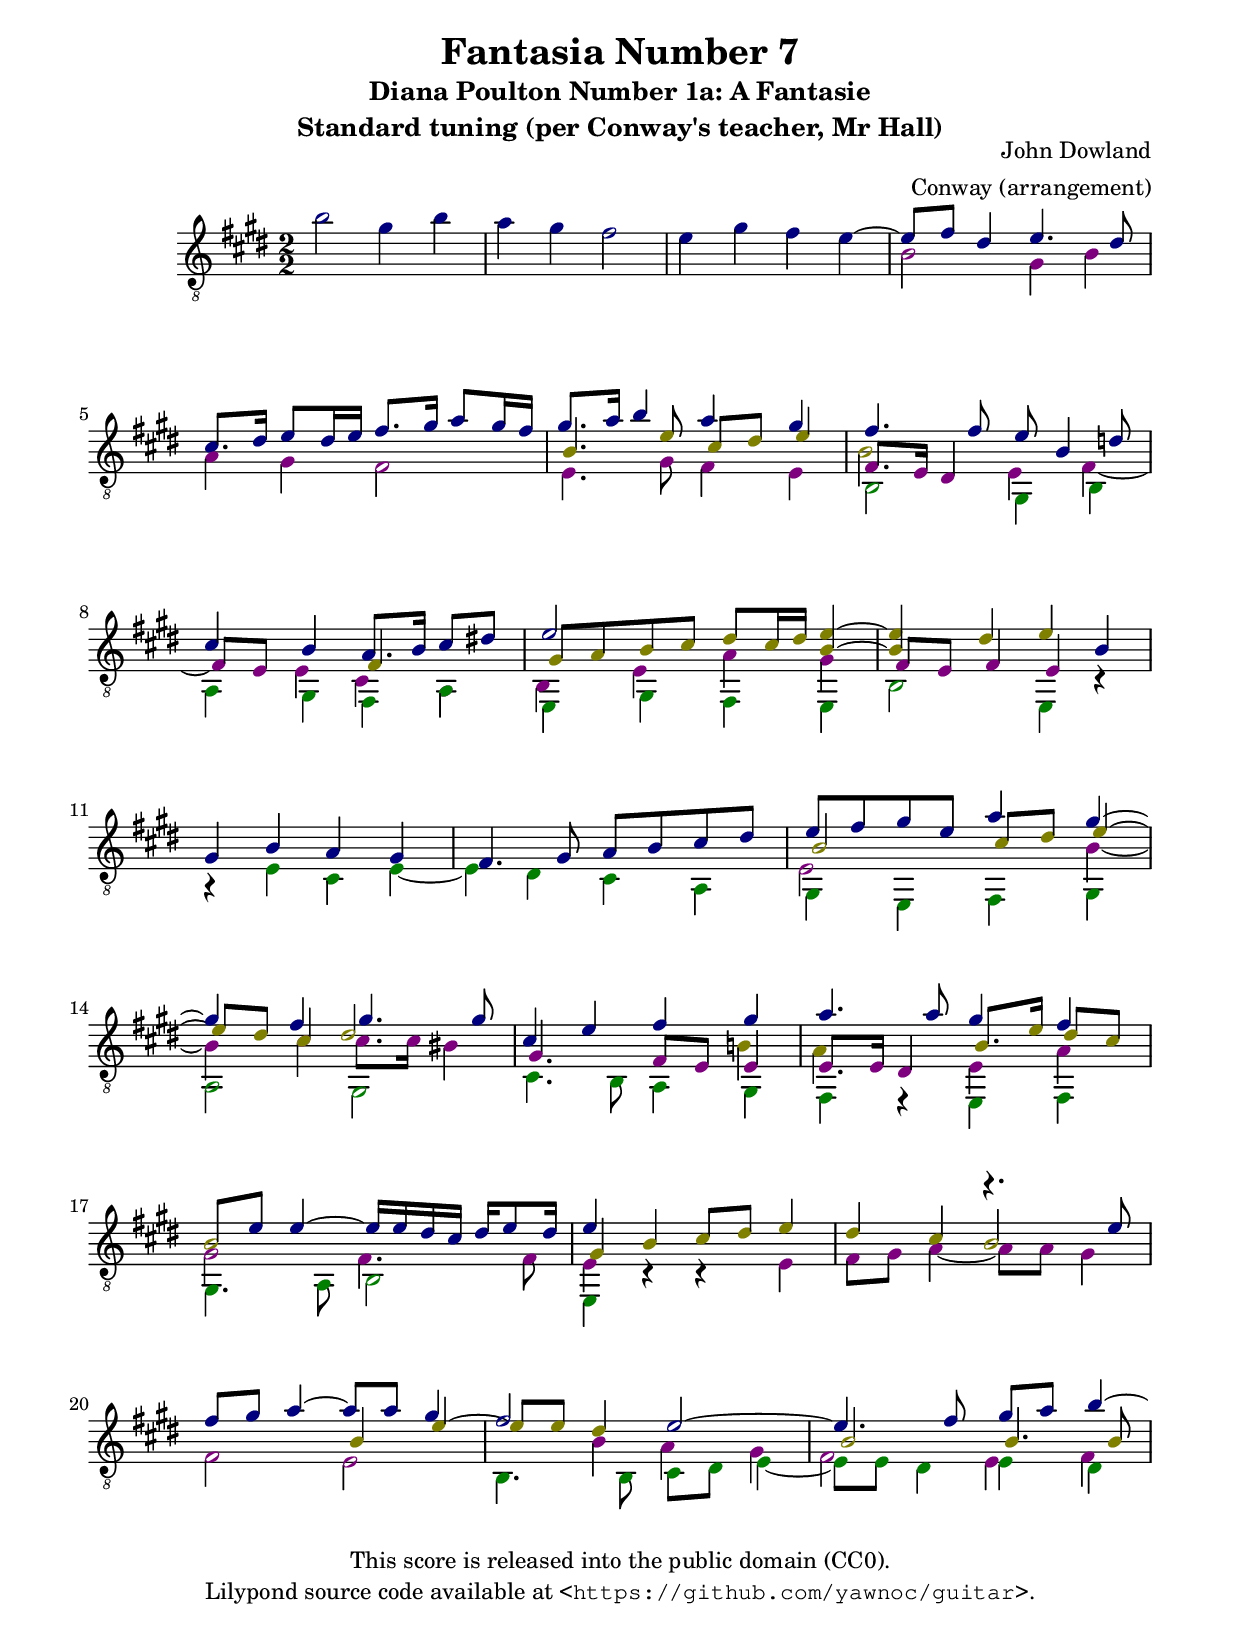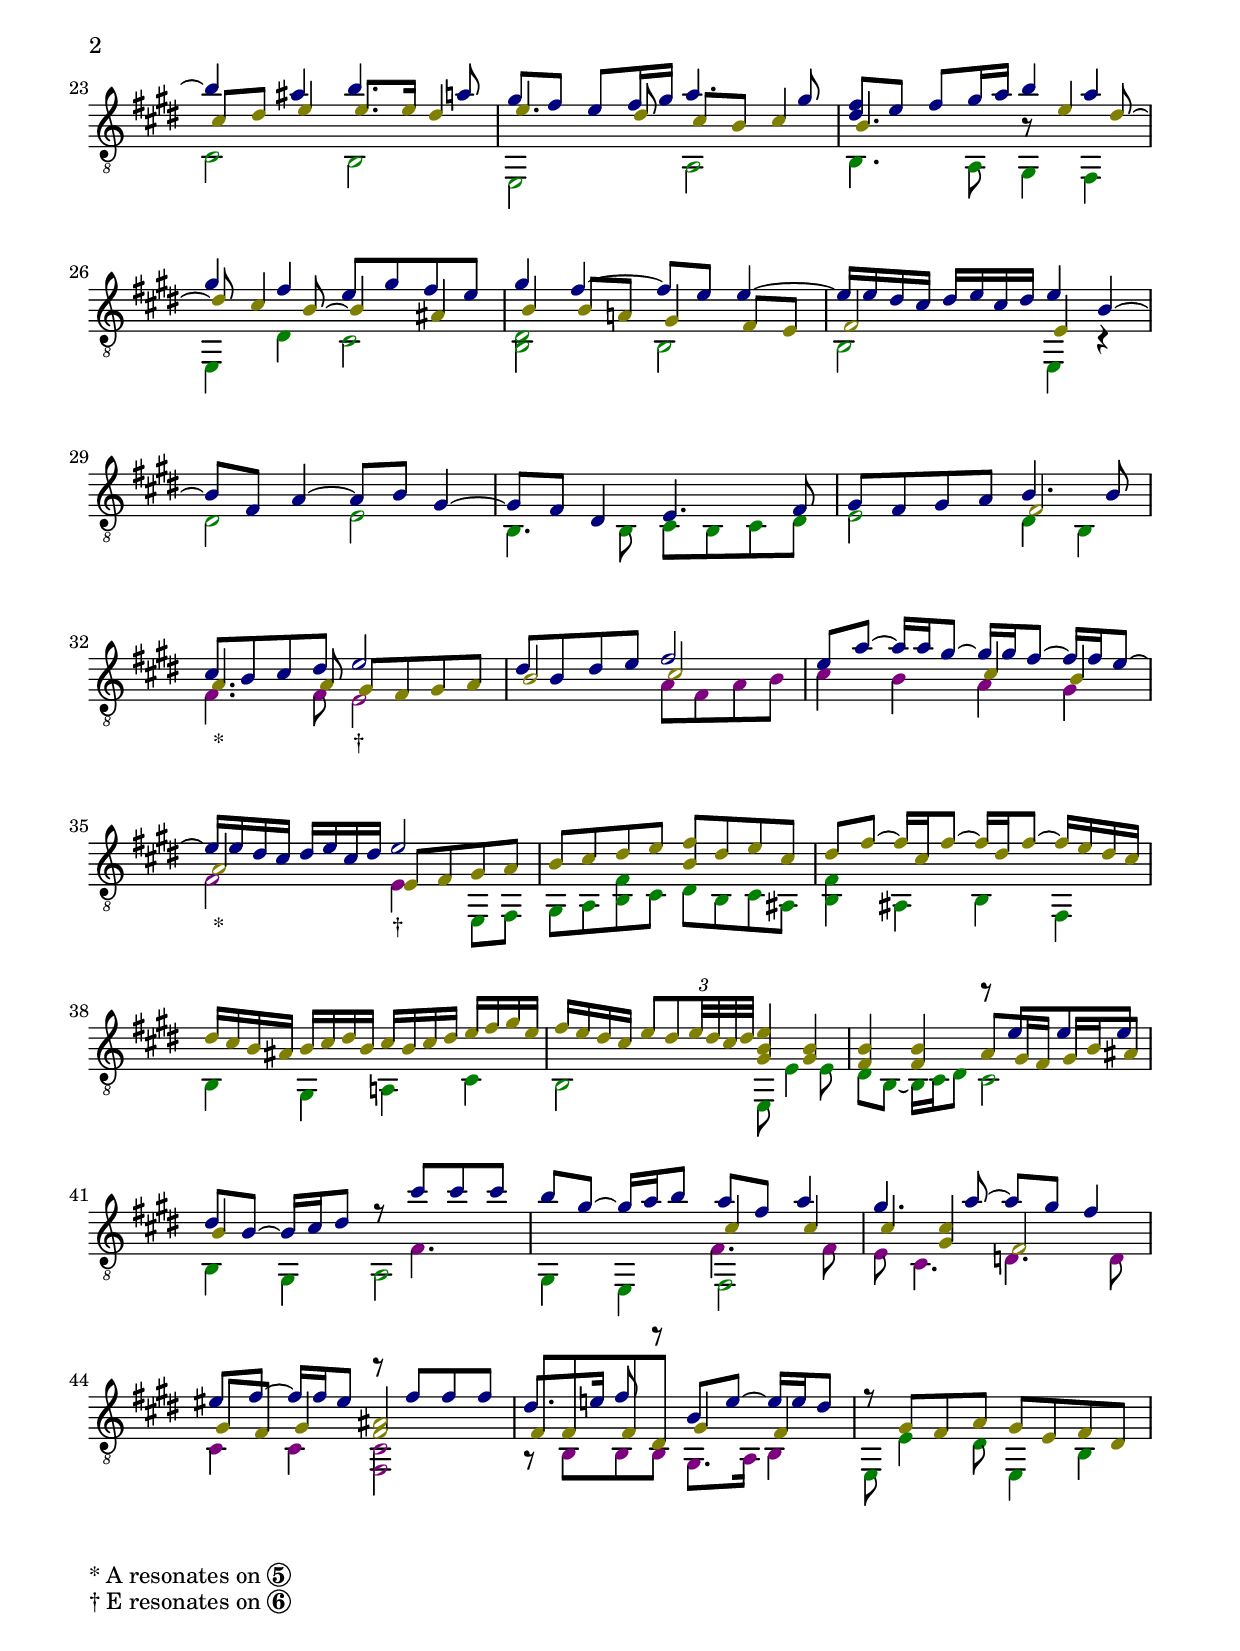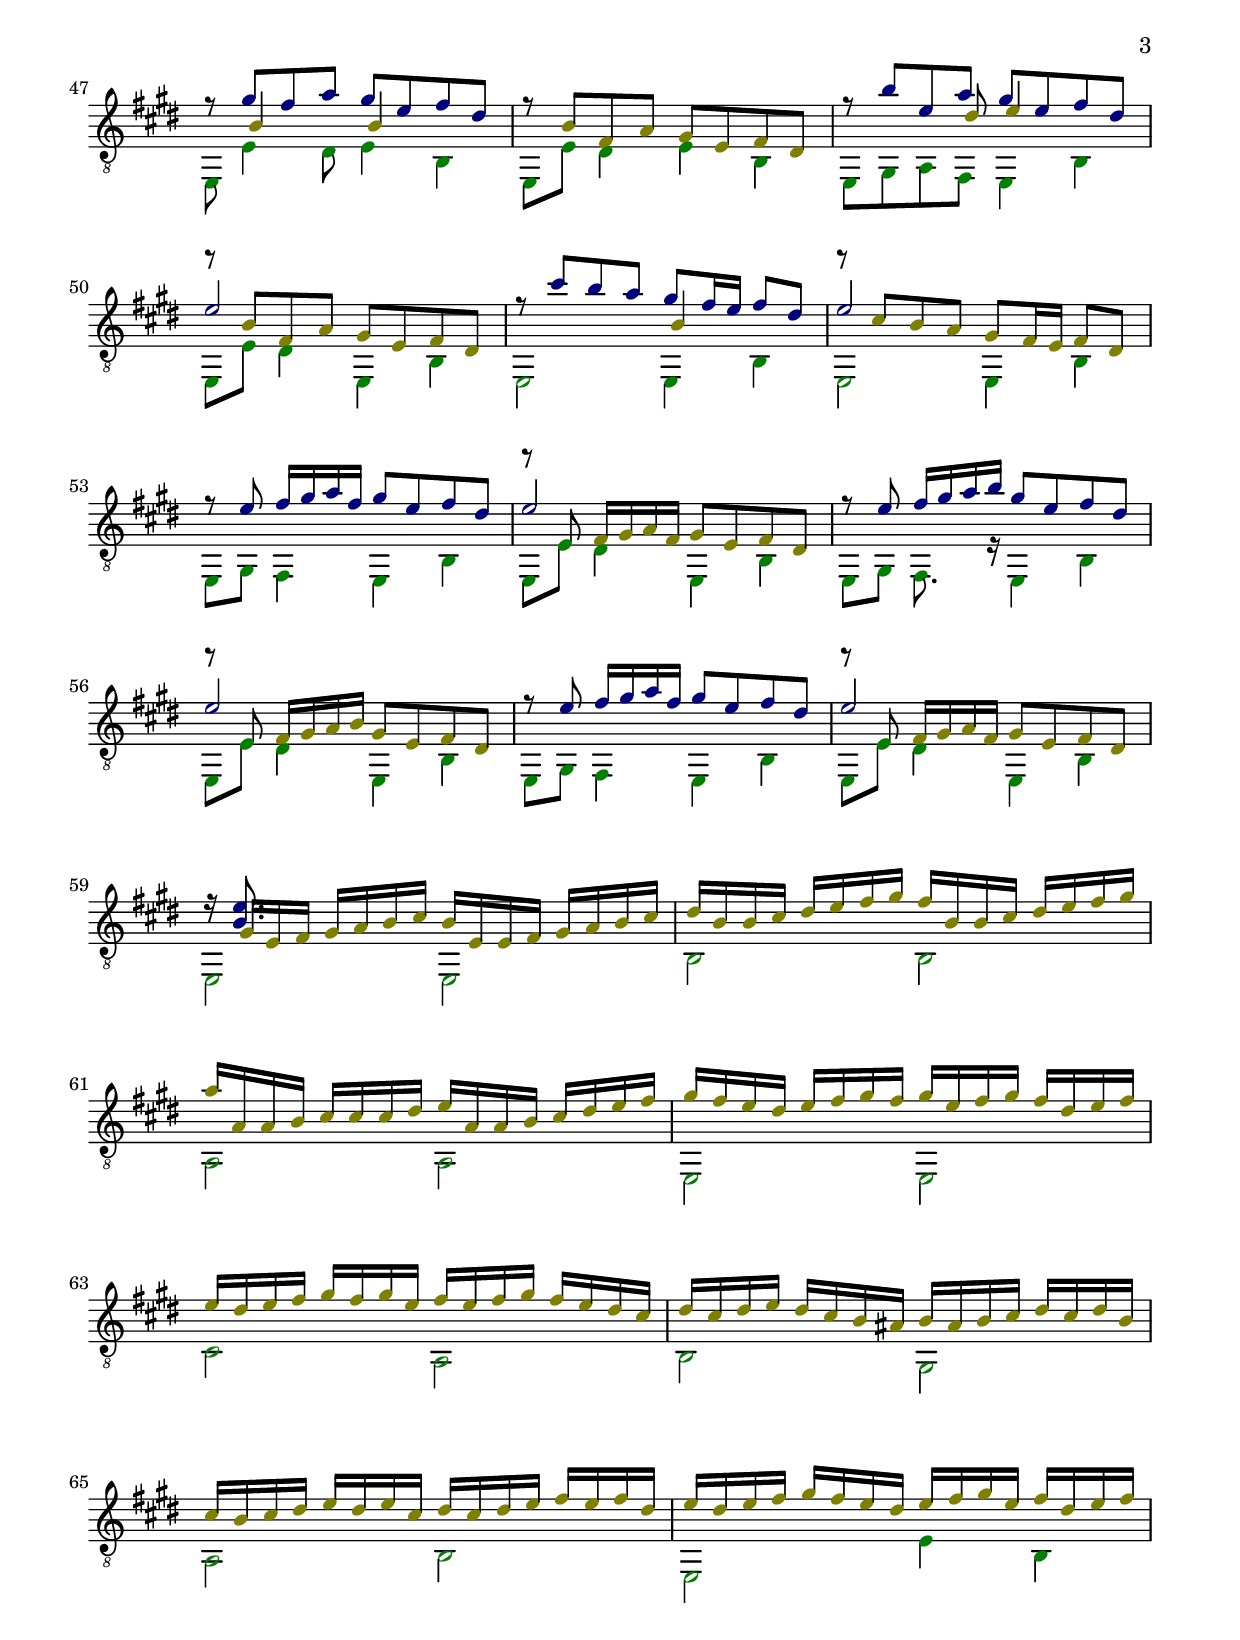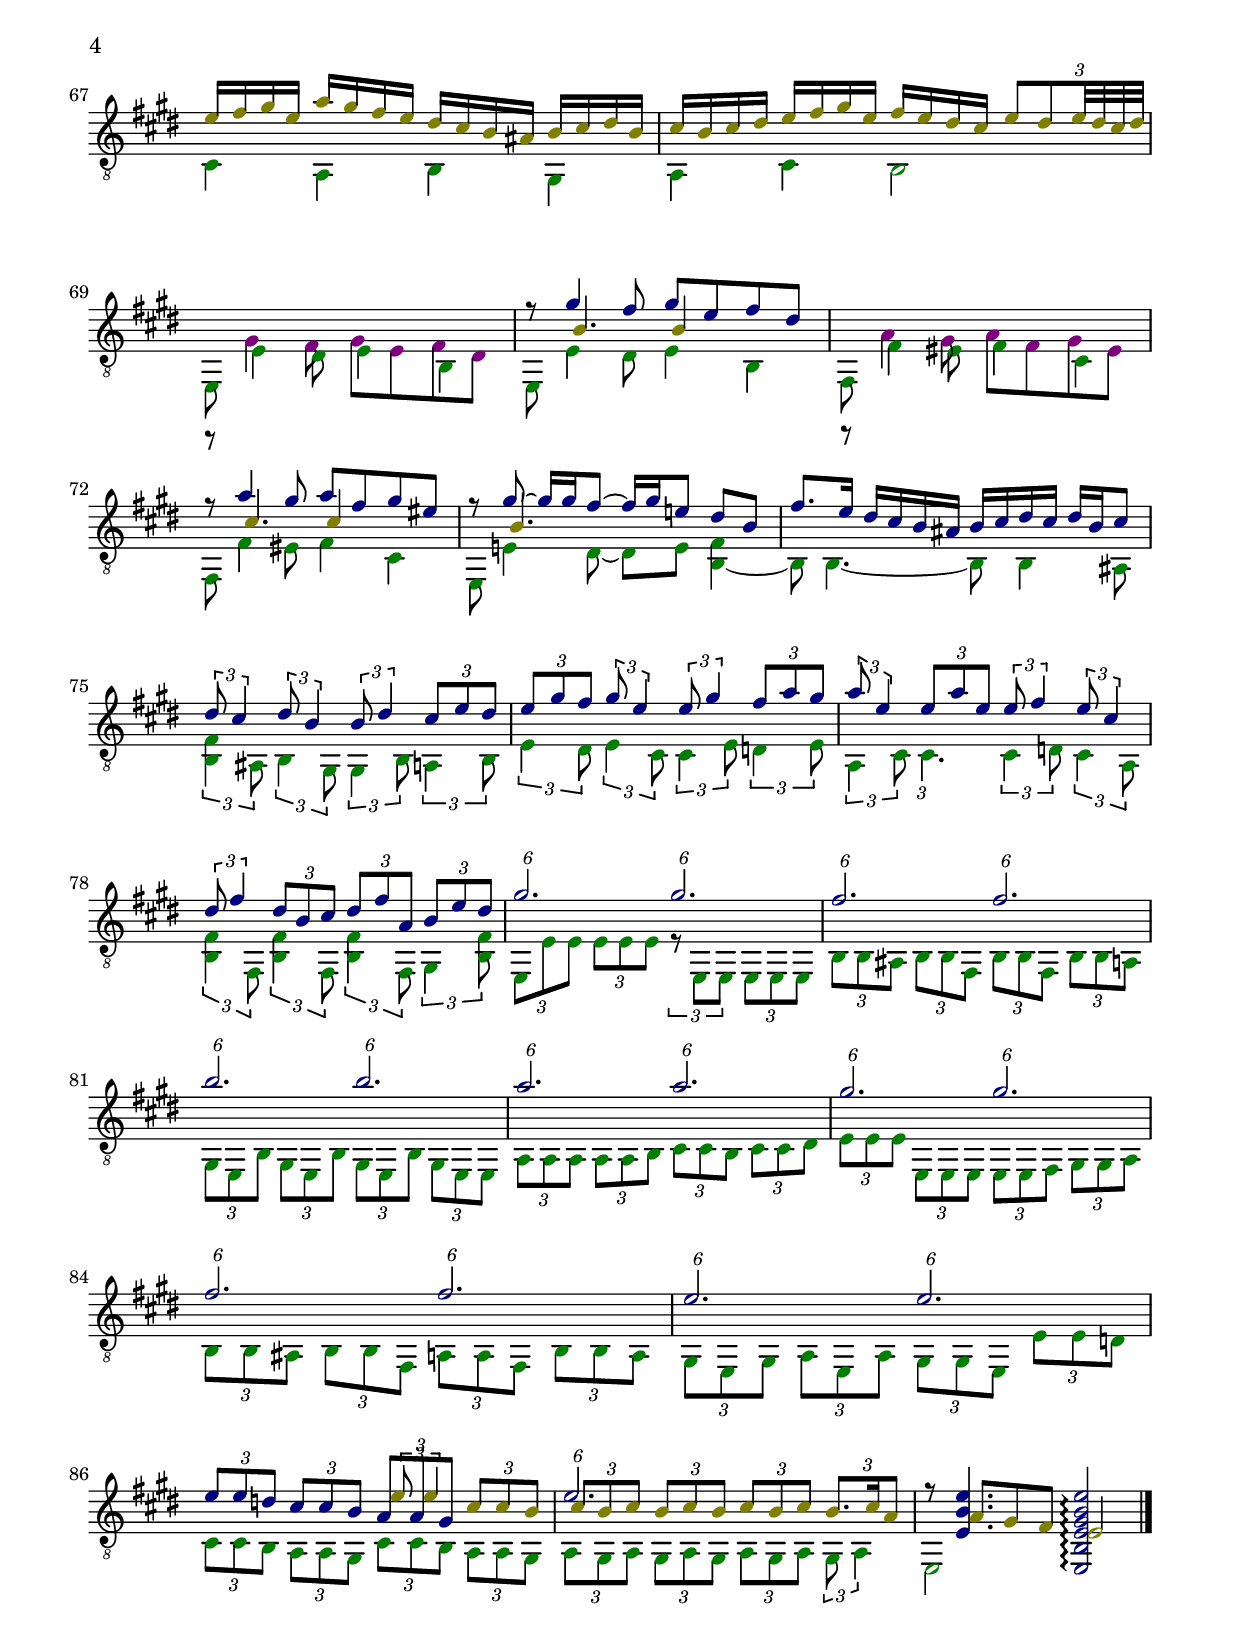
\version "2.18.2"


%%%%%%%%%%%%%%%%%%%%%%%%%%%%%%%%%%%%%%%%%%%%%%%%%%%%%%%%%%%%%%%%
% General
%%%%%%%%%%%%%%%%%%%%%%%%%%%%%%%%%%%%%%%%%%%%%%%%%%%%%%%%%%%%%%%%

\paper {
  top-margin = 1.5\cm
  left-margin = 1.5\cm
  right-margin = 1.5\cm
  bottom-margin = 1.5\cm
  ragged-last-bottom = ##f
  footnote-separator-markup = \markup { \vspace #1.5 }
}

globalSettings = {
  \accidentalStyle modern
  \compressFullBarRests
  \mergeDifferentlyHeadedOn
  \mergeDifferentlyDottedOn
  \numericTimeSignature
  \pointAndClickOff
  \override TextScript.extra-offset = #'(0 . 0.7)
  \override Score.FootnoteItem.annotation-line = ##f
}

origin-url = "https://github.com/yawnoc/guitar"

\header {
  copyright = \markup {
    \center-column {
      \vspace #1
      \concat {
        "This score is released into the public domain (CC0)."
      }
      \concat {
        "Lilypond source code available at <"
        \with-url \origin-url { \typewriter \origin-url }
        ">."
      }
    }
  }
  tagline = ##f
}

triplet = #(define-music-function
  (parser location music) (ly:music?)
  #{
    \tuplet 3/2 { $music }
  #}
)

tripletDuple = #(define-music-function
  (parser location music) (ly:music?)
  #{
    \tuplet 6/4 { $music }
  #}
)

overrideBeamedStemLengths = #(define-scheme-function
  (parser location lengths) (list?)
  #{
    \override Stem.details.beamed-lengths = $lengths
  #}
)
revertBeamedStemLengths = { \revert Stem.details.beamed-lengths }

overrideBeamVerticalPositions = #(define-scheme-function
  (parser location positions) (pair?)
  #{
    \override Beam.positions = $positions
  #}
)

%%%%%%%%%%%%%%%%%%%%%%%%%%%%%%%%%%%%%%%%%%%%%%%%%%%%%%%%%%%%%%%%
% Semantic bar lines
%%%%%%%%%%%%%%%%%%%%%%%%%%%%%%%%%%%%%%%%%%%%%%%%%%%%%%%%%%%%%%%%

barLineGoto = { \bar "||" }
barLineKeyChange = { \bar "||" }
barLineEnd = { \bar "|." }

%%%%%%%%%%%%%%%%%%%%%%%%%%%%%%%%%%%%%%%%%%%%%%%%%%%%%%%%%%%%%%%%
% Guitar notation
%%%%%%%%%%%%%%%%%%%%%%%%%%%%%%%%%%%%%%%%%%%%%%%%%%%%%%%%%%%%%%%%

stringNumbersAbove = { \set stringNumberOrientations = #'(up) }
stringNumbersBelow = { \set stringNumberOrientations = #'(down) }

fingeringAbove = { \set fingeringOrientations = #'(up) }
fingeringBelow = { \set fingeringOrientations = #'(down) }
fingeringAleft = { \set fingeringOrientations = #'(left) }
fingeringAright = { \set fingeringOrientations = #'(right) }

startGraceMusic = {
  <>(
  \override Fingering.font-size = -6
}
stopGraceMusic = {
  \revert Fingering.font-size
  <>)
}

overrideHorizontalShift = #(define-scheme-function
  (parser location distance) (number?)
  #{
    \override NoteColumn.force-hshift = $distance
  #}
)
revertHorizontalShift = { \revert NoteColumn.force-hshift }

barreSpan = #(define-music-function
  (parser location label offsetPair music)
  (string? (pair? (cons 0 0)) ly:music?)
  (let
    (
      (elements (extract-named-music music '(NoteEvent EventChord)))
    )
    (if
      (pair? elements)
      (let
        (
          (first-element (first elements))
          (last-element (last elements))
        )
        (set!
          (ly:music-property first-element 'articulations)
          (cons
            (make-music 'TextSpanEvent 'span-direction -1)
            (ly:music-property first-element 'articulations)
          )
        )
        (set!
          (ly:music-property last-element 'articulations)
          (cons
            (make-music 'TextSpanEvent 'span-direction 1)
            (ly:music-property last-element 'articulations)
          )
        )
      )
    )
  )
  #{
    \once \override TextSpanner.font-shape = #'upright
    \once \override TextSpanner.style = #'line
    \once \override TextSpanner.extra-offset = #offsetPair
    \once \override TextSpanner.bound-details = #`(
      (left
        (text . ,#{ \markup { \raise #-0.7 { #label \hspace #0.7 }} #})
        (Y . 0)
        (padding . -0.8)
        (attach-dir . -2)
      )
      (right
        (text . ,#{ \markup { \draw-line #'(0 . -1.3) } #}) ;; draw hook
        (Y . 0)
        (padding . -0.5)
        (attach-dir . 2)
      )
    )
    \once \override TextSpanner #'after-line-breaking = #(lambda (grob)
      (let*
        (
          (originalGrob (ly:grob-original grob))
          (splitGrobs (ly:spanner-broken-into originalGrob))
        )
        (if
          (and
            (>= (length splitGrobs) 2)
            (not (eq? (car (last-pair splitGrobs)) grob))
          )
          (begin
            (ly:grob-set-nested-property! grob
              '(bound-details right text)
              #{ \markup { \draw-line #'(0 . 0) } #} ;; suppress draw hook
            )
            (ly:grob-set-property! grob
              'extra-offset
              (cons
                (car offsetPair)
                (+ (cdr offsetPair) 0.7) ;; correction for suppressed hook
              )
            )
            (ly:grob-set-nested-property! grob
              '(bound-details right padding)
              #'-3 ;; increase spanner length
            )
          )
        )
      )
    )
    $music
  #}
)

barre = #(define-scheme-function
  (parser location label) (string?)
  #{
    \markup {
      \center-align {
        \hspace #0.7
        $label
      }
    }
  #}
)

nudgeNextBarre = #(define-scheme-function
  (parser location distance) (number?)
  #{
    \once \override TextScript.X-offset = $distance
  #}
)

position = #(define-scheme-function
  (parser location label) (string?)
  #{
    \markup {
      \center-align {
        \hspace #0.5
        $label
      }
    }
  #}
)

#(define-markup-command
  (markupString layout properties stringNumber) (markup?)
  (interpret-markup layout properties
    #{
      \markup \circle { \bold #stringNumber }
    #}
  )
)

#(define-markup-command
  (resonatesOn layout properties note stringNumber) (markup? markup?)
  (interpret-markup layout properties
    #{
      \markup { #note "resonates on" \markupString #stringNumber }
    #}
  )
)

%%%%%%%%%%%%%%%%%%%%%%%%%%%%%%%%%%%%%%%%%%%%%%%%%%%%%%%%%%%%%%%%
% Goto statements
%%%%%%%%%%%%%%%%%%%%%%%%%%%%%%%%%%%%%%%%%%%%%%%%%%%%%%%%%%%%%%%%

overrideGotoVisibility = {
  \once \override Score.RehearsalMark #'break-visibility = #'#(#t #t #f)
}

makeGotoMark = #(define-scheme-function
  (parser location label) (string?)
  #{
    \mark \markup { \small \italic $label }
  #}
)

simultaneousMarkSeparator = {
  \cadenzaOn
    s1073741824 % stupid, but works
  \cadenzaOff
}

coda = {
  \overrideGotoVisibility
  \mark \markup { \musicglyph #"scripts.coda" }
}

fine = {
  \overrideGotoVisibility
  \makeGotoMark Fine
}

dcAlCoda = {
  \overrideGotoVisibility
  \makeGotoMark "D.C. al Coda"
}

dcAlFine = {
  \overrideGotoVisibility
  \makeGotoMark "D.C. al Fine"
}

toCoda = {
  \overrideGotoVisibility
  \makeGotoMark "to Coda"
}



\header {
  title = "Fantasia Number 7"
  subtitle = \markup {
    \center-column {
      "Diana Poulton Number 1a: A Fantasie"
      "Standard tuning (per Conway's teacher, Mr Hall)"
    }
  }
  composer = "John Dowland"
  arranger = "Conway (arrangement)"
}


initialSignatures = {
  \clef "treble_8"
  \key e \major
  \time 2/2
  \set Timing.beamExceptions = #'()
  \set Timing.baseMoment = #(ly:make-moment 1/4)
  \set Timing.beatStructure = #'(1 1 1 1)
  \set Timing.beamExceptions = #'(
    (
      end
        .
      (
        ((1 . 8) . (4 4)) ;; quavers by fours
        ((1 . 12) . (3 3 3 3)) ;; anything shorter by beat
      )
    )
  )
}


highVoiceMusic = {
  
  \override NoteHead.color = #darkblue
  
  % Main theme high
  \barNumberCheck #1
  \relative c'' {
    \stemDown
    b2 gis4 b |
    a gis fis2 |
    e4 gis fis e~ |
    \stemUp
    e8 fis dis4 e4. dis8 |
    cis8. dis16 e8 dis16 e fis8. gis16 a8 gis16 fis |
    gis8. a16 b4 a gis |
    fis4. fis8 e8 b4 d8 |
    cis4 b a8. b16 cis8 dis |
    e2 s2 |
    s2 s4
  }
  
  % Main theme low
  \barNumberCheck #10
  \relative c' {
    b4 |
    gis b a gis |
    fis4. gis8 a b cis dis |
    e fis gis e a4 gis~ |
    gis
      \shiftOn
        \once \overrideHorizontalShift #-0.5
        fis
      \shiftOff
      \once \overrideHorizontalShift #0.5 gis4. gis8 |
    \once \overrideHorizontalShift #-0.25 cis,4 e fis gis |
    a4. a8 gis4 fis |
    \once \hide NoteHead b,8 e e4~ e16 e dis cis dis16 e8 dis16 |
    e4
  }
  
  % Tee-tee taa high
  \barNumberCheck #18
  \relative c' {
    s4 s2 |
    s2 r4. e8 |
    fis8 gis a4~ a8 a gis4 |
    fis2 e2~ |
    e4. fis8 gis8 a b4~ |
    b ais b4. a8 |
    gis8 fis e8 fis16 gis a4. gis8 |
    <fis dis>8 e fis8 gis16 a b4 a |
    gis fis e8 gis fis e |
    gis4 fis~ fis8 e e4~ |
    e16 e dis cis dis e cis dis e4
  }
  
  % Tee-tee taa low
  \barNumberCheck #28
  \relative c' {
    b4~ |
    b8 fis a4~ a8 b gis4~ |
    gis8 fis dis4 e4. fis8 |
    gis fis gis a b4. b8 |
    cis b cis dis e2 |
    dis8 b dis e fis2 |
    e8 a~ a16 a gis8~ gis16 gis fis8~ fis16 fis e8~ |
    e16 e dis cis dis e cis dis e2 |
  }
  
  % Ascending scale
  \barNumberCheck #36
  {
    s1 * 3 |
    s2
  }
  
  % Tee-tee-tee
  \barNumberCheck #39
  \relative c' {
    s2 |
    s2 r8 e e e |
    dis b~ b16 cis dis8 r8 cis' cis cis |
    b8 gis~ gis16 a b8 a8 fis a4 |
    gis4. a8~ a gis fis4 |
    eis8 fis~ fis16 fis eis8 r8 fis fis fis |
    dis8. e16 fis8 r b,8 e~ e16 e dis8 |
  }
  
  % Majestic theme
  \barNumberCheck #46
  \relative c'' {
    s1 |
    r8 gis fis a gis e fis dis |
    s1 |
    r8 b' e, a gis e fis dis |
    e2 s2 |
    r8 cis' b a gis8 fis16 e fis8 dis |
    e2 s2 |
    r8 e fis16 gis a fis gis8 e fis dis |
    e2 s2 |
    r8 e fis16 gis a b gis8 e fis dis |
    e2 s2 |
    r8 e fis16 gis a fis gis8 e fis dis |
    e2 s2 |
  }
  
  % Scale runs
  \barNumberCheck #59
  \relative c' {
    r16 <e b>8. s4 s2 |
    s1 * 9 |
  }
  
  % Majestic interlude
  \barNumberCheck #69
  \relative c'' {
    s1 |
    r8 gis4 fis8 gis e fis dis |
    s1 |
    r8 a'4 gis8 a fis gis eis |
    r8 gis~ gis16 gis fis8~ fis16 gis e8 dis b |
    fis'8. e16 dis cis b ais
      b16 cis dis cis dis b cis8 |
  }
  
  % Triple runs
  \barNumberCheck #75
  \relative c' {
    \triplet { dis8 cis4 } \triplet { dis8 b4 }
      \triplet { b8 dis4 } \triplet { cis8 e dis } |
    \triplet { e8 gis fis } \triplet { gis8 e4 }
      \triplet { e8 gis4 } \triplet { fis8 a gis } |
    \triplet { a8 e4 } \triplet { e8 a e }
      \triplet { e8 fis4 } \triplet { e8 cis4 } |
    \triplet { dis8 fis4 } \triplet { dis8 b cis }
      \triplet { dis8 fis a, } \triplet { b e dis } |
    \tripletDuple { gis2. } \tripletDuple { gis } |
    \tripletDuple { fis } \tripletDuple { fis } |
    \tripletDuple { b } \tripletDuple { b } |
    \tripletDuple { a } \tripletDuple { a } |
    \tripletDuple { gis } \tripletDuple { gis } |
    \tripletDuple { fis } \tripletDuple { fis } |
    \tripletDuple { e } \tripletDuple { e } |
    \triplet { e8 e d } \triplet { cis cis b }
      \triplet { a a gis } s4 |
    \tripletDuple { e'2. } s2 |
  }
  
  % Finishing chords
  \barNumberCheck #88
  \relative c {
    r8 <e b' e>4.
      <e, b' e gis b e>2 \arpeggio
      \barLineEnd
  }
  
}


lowVoiceMusic = {
  
  \override NoteHead.color = #darkgreen
  
  % Main theme high
  \barNumberCheck #1
  \relative c {
    s1 * 6 |
    b2 gis4 b |
    a gis fis a |
    e gis fis e |
    b'2 e,4
  }
  
  % Main theme low
  \barNumberCheck #10
  \relative c {
    r4 |
    r4 e cis e~ |
    e dis cis a |
    gis e fis gis |
    a2 gis |
    cis4. b8 a4 gis |
    fis r e fis |
    gis4. a8 b2 |
    e,4
  }
  
  % Tee-tee taa high
  \barNumberCheck #18
  \relative c {
    s4 s4 s4 |
    s1 * 2 |
    b4. b8 cis8 dis e4~ |
    e8 e dis4 e4 dis |
    cis2 b |
    e, a |
    b4. a8 gis4 fis |
    e dis' cis2 |
    <b dis> b |
    b e,4
  }
  
  % Tee-tee taa low
  \barNumberCheck #28
  \relative c {
    r4 |
    dis2 e |
    b4. b8 cis b cis dis |
    e2 dis4 b |
    s1 * 3 |
    s2
  }
  
  % Ascending scale
  \barNumberCheck #35
  \relative c, {
    s4 e8 fis |
    gis a <b fis'> cis dis b cis ais |
    <b fis'>4 ais b fis |
    b gis a cis |
    b2
  }
  
  % Tee-tee-tee
  \barNumberCheck #39
  \relative c, {
    e8 e'4 e8 |
    dis8 b~ b16 cis dis8 cis2 |
    b4 gis a2 |
    gis4 e fis2 |
    s1 * 3 |
  }
  
  % Majestic theme
  \barNumberCheck #46
  \relative c, {
    e8 e'4 dis8 e,4 b' |
    e,8 e'4 dis8 e4 b |
    e,8 e' dis4 e b |
    e,8 gis a fis e4 b' |
    e,8 e' dis4 e, b' |
    e,2 e4 b' |
    e,2 e4 b' |
    e,8 gis fis4 e b' |
    e,8 e' dis4 e, b' |
    e,8[ gis] fis8. r16 e4 b' |
    e,8 e' dis4 e, b' |
    e,8 gis fis4 e b' |
    e,8 e' dis4 e, b' |
  }
  
  % Scale runs
  \barNumberCheck #59
  \relative c, {
    e2 e |
    b' b |
    a a |
    e e |
    cis' a |
    b gis |
    a b |
    e, e'4 b |
    cis a b gis |
    a cis b2 |
  }
  
  % Majestic interlude
  \barNumberCheck #69
  \relative c, {
    e8 e'4 dis8 e4 b |
    e,8 e'4 dis8 e4 b |
    fis8 fis'4 eis8 fis4 cis |
    fis,8 fis'4 eis8 fis4 cis |
    e,8 e'4 dis8~ dis e <b~ fis'>4 |
    b8 b4.~ b8 b4 ais8 |
  }
  
  % Triple runs
  \barNumberCheck #75
  \relative c {
    \triplet { <b fis'>4 ais8 } \triplet { b4 gis8 }
      \triplet { gis4 b8 } \triplet { a4 b8 } |
    \triplet { e4 dis8 } \triplet { e4 cis8 }
      \triplet { cis4 e8 } \triplet { d4 e8 } |
    \triplet { a,4 cis8 } \triplet { cis4. }
      \triplet { cis4 d8 } \triplet { cis4 a8 } |
    \triplet { <b fis'>4 fis8 } \triplet { <b fis'>4 fis8 }
      \triplet { <b fis'>4 fis8 } \triplet { gis4 <b fis'>8 } |
    \triplet { e,8 e' e } \triplet { e e e }
      \triplet { r e, e } \triplet { e e e } |
    \triplet { b' b ais } \triplet { b b fis }
      \triplet { b b fis } \triplet { b b a } |
    \triplet { gis e b' } \triplet { gis e b' }
      \triplet { gis e b' } \triplet { gis e e } |
    \triplet { a a a } \triplet { a a b }
      \triplet { cis cis b } \triplet { cis cis dis } |
    \triplet { e e e } \triplet { e, e e }
      \triplet { e e fis } \triplet { gis gis a } |
    \triplet { b b ais } \triplet { b b fis }
      \triplet { a a fis } \triplet { b b a } |
    \triplet { gis e gis } \triplet { a e a }
      \triplet { gis gis e } \triplet { e' e d } |
    \triplet { cis cis b } \triplet { a a gis }
      \triplet { cis cis b } \triplet { a a gis } |
    \triplet { a gis a } \triplet { gis a gis }
      \triplet { a gis a } \triplet { gis8 a4 } |
  }
  
  % Finishing chords
  \barNumberCheck #88
  \relative c, {
    e2 s2 |
  }
  
}


upperMiddleVoiceMusic = {
  
  \override NoteHead.color = #darkyellow
  
  % Main theme high
  \barNumberCheck #1
  \relative c' {
    s1 * 5 |
    \once \overrideHorizontalShift #0.4 b4. e8 cis8 dis e4 |
    \stemDown
    b2 s2 |
    \stemUp
    s2 fis4 s4 |
    gis8 a b cis dis8 cis16 \shiftOff dis <e~ b~>4 |
    <e b> dis e
    \shiftOn
  }
  
  % Main theme low
  \barNumberCheck #10
  \relative c' {
    s4 |
    s1 * 2 |
    b2 cis8 dis e4~ |
    e8 dis
      \shiftOff cis4 \shiftOn
      \once \overrideHorizontalShift #-0.75 dis2 |
    s2 s4 \stemDown b4 |
    a4 s4 \stemUp b8. e16 dis8 cis |
      \once \overrideHorizontalShift #-0.07
      \once \hide Stem
        b2
      s2 |
    gis4
  }
  
  % Tee-tee taa high
  \barNumberCheck #18
  \relative c' {
    b4 cis8 dis e4 |
    dis4 cis b2 |
    s2 b4 e~ |
    e8 e dis4 s2 |
    b2 b4. b8 |
    cis8 dis e4 e8. e16 dis4 |
    e4. dis8 cis8 b cis4 |
    b4. s8 b8\rest e4 dis8~ |
    dis8 cis4 b8~ b4 ais |
    b4 b8 a gis4 fis8 e |
    fis2 e4
  }
  
  % Tee-tee taa low
  \barNumberCheck #28
  \relative c {
    s4 |
    s1 * 2 |
    s2 fis2 |
    \footnote "*" #'(0 . -4) \markup { "*" \resonatesOn A 5 }
    a4. a8 gis fis gis a |
    b2 cis |
    s2 cis4 b |
    \footnote "*" #'(0 . -4) \markup { }
    a2
  }
  
  % Ascending scale
  \barNumberCheck #35
  \relative c {
    e8 fis gis a |
    b cis dis e <fis b,> dis e cis |
    dis fis~ fis16 cis fis8~ fis16 dis fis8~ fis16 e dis cis |
    dis cis b ais b cis dis b cis b cis dis e fis gis e |
    fis e dis cis \triplet { e8 dis e32 dis cis dis } <e b gis>4
  }
  
  % Tee-tee-tee
  \barNumberCheck #39
  \relative c' {
    <b gis>4 |
    <b fis> <b fis> a8 gis16 fis gis16 b ais8 |
    b4 s4 s2 |
    s2 cis4 cis |
    cis <cis gis> fis,2 |
    gis8 fis gis4 <ais fis>2 |
    fis8 fis fis dis gis4 fis |
  }
  
  % Majestic theme
  \barNumberCheck #46
  \relative c' {
    r8 gis fis a gis e fis dis |
    s8 b'4 s8 b4 s4 |
    r8 b8 fis a gis e fis dis |
    s4. dis'8 e4 s4 |
    r8 b8 fis a gis e fis dis |
    s2 b'4 s4 |
    r8 cis b a gis8 fis16 e fis8 dis |
    s1 |
    r8 e fis16 gis a fis gis8 e fis dis |
    s1 |
    r8 e fis16 gis a b gis8 e fis dis |
    s1 |
    r8 e fis16 gis a fis gis8 e fis dis |
  }
  
  % Scale runs
  \barNumberCheck #59
  \relative c' {
    s16 gis e fis gis a b cis
      b e, e fis gis a b cis |
    dis b b cis dis e fis gis
      fis b, b cis dis e fis gis |
    a a, a b cis cis cis dis
      e a, a b cis dis e fis |
    gis fis e dis e fis gis fis
      gis e fis gis fis dis e fis |
    e dis e fis gis fis gis e
      fis e fis gis fis e dis cis |
    dis cis dis e dis cis b ais
      b ais b cis dis cis dis b |
    cis b cis dis e dis e cis
      dis cis dis e fis e fis dis |
    e dis e fis gis fis e dis
      e fis gis e
      fis dis e fis |
    e fis gis e
      a gis fis e
      dis cis b ais
      b cis dis b |
    cis b cis dis
      e fis gis e
      fis e dis cis
      \triplet { e8 dis e32 dis cis dis } |
  }
  
  % Majestic interlude
  \barNumberCheck #69
  \relative c' {
    s1 |
    s8 b4. b4 s4 |
    s1 |
    s8 cis4. cis4 s4 |
    s8 b4. s2 |
    s1 |
  }
  
  % Triple runs
  \barNumberCheck #75
  \relative c' {
    s1 * 11 |
    s2 \triplet { e8 e4 } \triplet { cis8 cis b } |
    \triplet { cis b cis } \triplet { b cis b }
      \triplet { cis b cis } \triplet { b8. cis16 a8 } |
  }
  
  % Finishing chords
  \barNumberCheck #88
  \relative c' {
    s8 a gis fis e2 |
  }
  
}


lowerMiddleVoiceMusic = {
  
  \override NoteHead.color = #darkmagenta
  
  % Main theme high
  \barNumberCheck #1
  \relative c' {
    s1 * 3 |
    \shiftOff
    b2 gis4 b |
    a gis fis2 |
    \once \overrideHorizontalShift #0.3 e4. gis8 fis4 e |
    \shiftOn
    \stemUp
    \overrideBeamedStemLengths #'(1)
    \once \overrideHorizontalShift #0 fis8. e16 dis4 \stemDown e4 fis~ |
    \stemUp
    fis8 e \stemDown e4 cis4 \once \overrideHorizontalShift #0 a |
    b e \overrideHorizontalShift #0 a gis |
    \revertHorizontalShift
    \stemUp
    fis8 e fis4 e
    \stemDown
  }
  
  % Main theme low
  \barNumberCheck #10
  \relative c {
    s4 |
    s1 * 2 |
    e2 s4 \overrideHorizontalShift #0 b'4~ |
    b \revertHorizontalShift
      \shiftOff cis \shiftOn
      \once \overrideHorizontalShift #0.3 cis8. cis16 bis4 |
    \stemUp
    \once \overrideHorizontalShift #0.2 gis4. s8
      \once \overrideHorizontalShift #0 fis8 e
      \once \overrideHorizontalShift #0 e4 |
    \once \overrideHorizontalShift #0 e8. e16 dis4
      \stemDown
      \overrideHorizontalShift #0 e4 a |
      \revertHorizontalShift
    \once \overrideHorizontalShift #-0.07 gis2 fis4. fis8 |
    \once \overrideHorizontalShift #0 e4
  }
  
  % Tee-tee taa high
  \barNumberCheck #18
  \relative c {
    r4 r e |
    fis8 gis a4~ a8 a gis4 |
    fis2 e |
    s4 b' a gis |
    fis2 e4 fis |
    s1 * 5 |
    s2 s4
  }
  
  % Tee-tee taa low
  \barNumberCheck #28
  \relative c {
    s4 |
    s1 * 3 |
    fis4. fis8
      \footnote "†" #'(0 . -2.5) \markup { "†" \resonatesOn E 6 }
      e2 |
    s2 a8 fis a b |
    cis4 b a gis |
    fis2
      \footnote "†" #'(0 . -2.5) \markup { }
      e4
  }
  
  % Ascending scale
  \barNumberCheck #35
  {
    s4 |
    s1 * 3 |
    s2
  }
  
  % Tee-tee-tee
  \barNumberCheck #39
  \relative c {
    s2 |
    s1 |
    s2 s8 fis4. |
    s2 fis4. fis8 |
    e8 cis4. d4. d8 |
    cis4 cis <cis fis,>2 |
    r8 b b b gis8. a16 b4 |
  }
  
  % Majestic theme
  \barNumberCheck #46
  {
    s1 * 13 |
  }
  
  % Scale runs
  \barNumberCheck #59
  {
    s1 * 10 |
  }
  
  % Majestic interlude
  \barNumberCheck #69
  \relative c' {
    r8 gis4 fis8 gis e fis dis |
    s1 |
    r8 a'4 gis8 a fis gis eis |
    s1 * 3 |
  }
  
}


allMusic = {
  \new Staff \with {
    midiInstrument = #"acoustic guitar (nylon)"
  }
  \globalSettings
  \initialSignatures
  <<
    << \highVoiceMusic >>
      \\
    << \lowVoiceMusic >>
      \\
    << \upperMiddleVoiceMusic >>
      \\
    << \lowerMiddleVoiceMusic >>
  >>
}


\score {
  \allMusic
}

\score {
  \allMusic
  \midi { }
}
